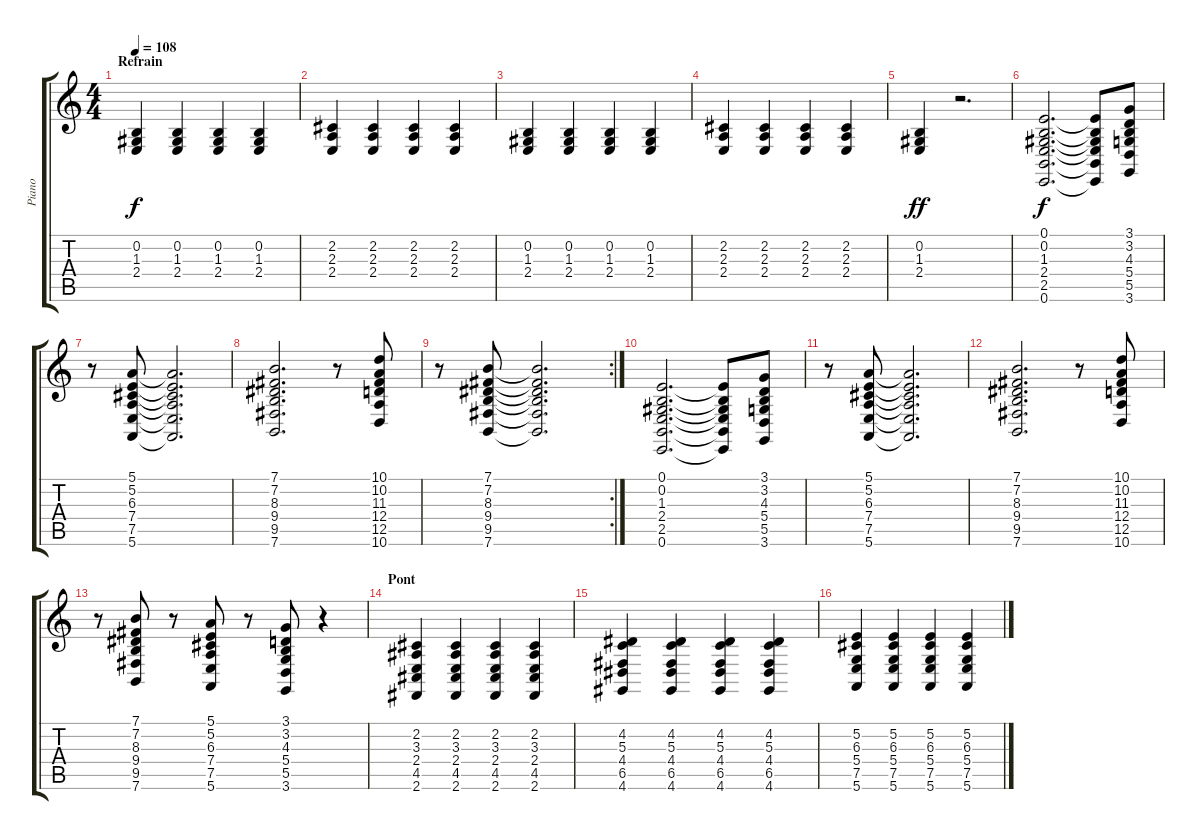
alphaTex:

\track ("Piano" "Piano") {instrument acousticgrandpiano}
\staff {score tabs}
\tuning (E4 B3 G3 D3 A2 E2) {hide}
\ts (4 4)
\section ("" "Refrain")
\tempo 108
\clef g2
\ks c
(0.2 1.3 2.4).4{dy f} (0.2 1.3 2.4).4 (0.2 1.3 2.4).4 (0.2 1.3 2.4).4 |
(2.2 2.3 2.4).4 (2.2 2.3 2.4).4 (2.2 2.3 2.4).4 (2.2 2.3 2.4).4 |
(0.2 1.3 2.4).4 (0.2 1.3 2.4).4 (0.2 1.3 2.4).4 (0.2 1.3 2.4).4 |
(2.2 2.3 2.4).4 (2.2 2.3 2.4).4 (2.2 2.3 2.4).4 (2.2 2.3 2.4).4 |
(0.2 1.3 2.4).4{dy ff} r.2{d} |
(0.1 0.2 1.3 2.4 2.5 0.6).2{d dy f} (0.1{t} 0.2{t} 1.3{t} 2.4{t} 2.5{t} 0.6{t}).8 (3.1 3.2 4.3 5.4 5.5 3.6).8 |
r.8 (5.1 5.2 6.3 7.4 7.5 5.6).8 (5.1{t} 5.2{t} 6.3{t} 7.4{t} 7.5{t} 5.6{t}).2{d} |
(7.1 7.2 8.3 9.4 9.5 7.6).2{d} r.8 (10.1 10.2 11.3 12.4 12.5 10.6).8 |
\rc 2
r.8 (7.1 7.2 8.3 9.4 9.5 7.6).8 (7.1{t} 7.2{t} 8.3{t} 9.4{t} 9.5{t} 7.6{t}).2{d} |
(0.1 0.2 1.3 2.4 2.5 0.6).2{d} (0.1{t} 0.2{t} 1.3{t} 2.4{t} 2.5{t} 0.6{t}).8 (3.1 3.2 4.3 5.4 5.5 3.6).8 |
r.8 (5.1 5.2 6.3 7.4 7.5 5.6).8 (5.1{t} 5.2{t} 6.3{t} 7.4{t} 7.5{t} 5.6{t}).2{d} |
(7.1 7.2 8.3 9.4 9.5 7.6).2{d} r.8 (10.1 10.2 11.3 12.4 12.5 10.6).8 |
r.8 (7.1 7.2 8.3 9.4 9.5 7.6).8 r.8 (5.1 5.2 6.3 7.4 7.5 5.6).8 r.8 (3.1 3.2 4.3 5.4 5.5 3.6).8 r.4 |
\section ("" "Pont")
(2.2 3.3 2.4 4.5 2.6).4 (2.2 3.3 2.4 4.5 2.6).4 (2.2 3.3 2.4 4.5 2.6).4 (2.2 3.3 2.4 4.5 2.6).4 |
(4.2 5.3 4.4 6.5 4.6).4 (4.2 5.3 4.4 6.5 4.6).4 (4.2 5.3 4.4 6.5 4.6).4 (4.2 5.3 4.4 6.5 4.6).4 |
(5.2 6.3 5.4 7.5 5.6).4 (5.2 6.3 5.4 7.5 5.6).4 (5.2 6.3 5.4 7.5 5.6).4 (5.2 6.3 5.4 7.5 5.6).4
